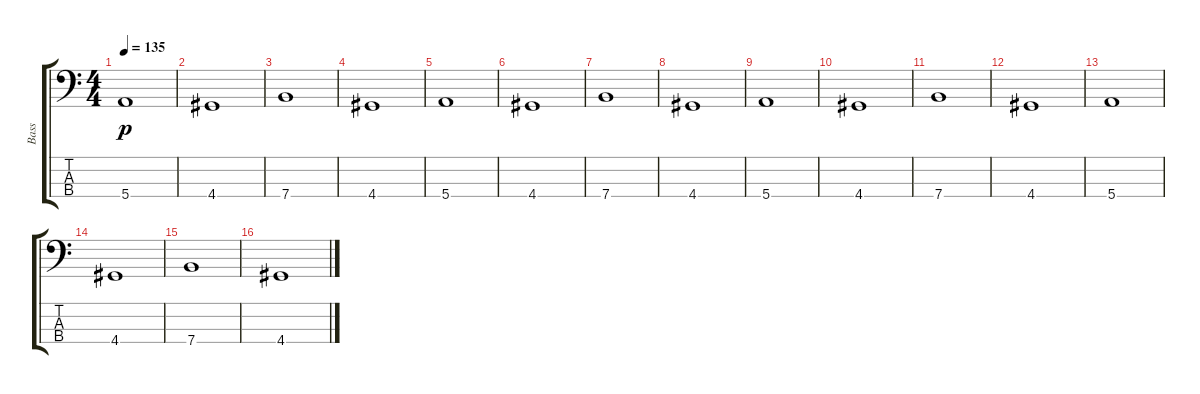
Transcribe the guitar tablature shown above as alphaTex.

\track ("Bass" "Bass") {instrument electricbassfinger}
\staff {score tabs}
\tuning (G2 D2 A1 E1) {hide}
\ts (4 4)
\tempo 135
\clef f4
\ks c
5.4.1{dy p} |
4.4.1 |
7.4.1 |
4.4.1 |
5.4.1 |
4.4.1 |
7.4.1 |
4.4.1 |
5.4.1 |
4.4.1 |
7.4.1 |
4.4.1 |
5.4.1 |
4.4.1 |
7.4.1 |
4.4.1
